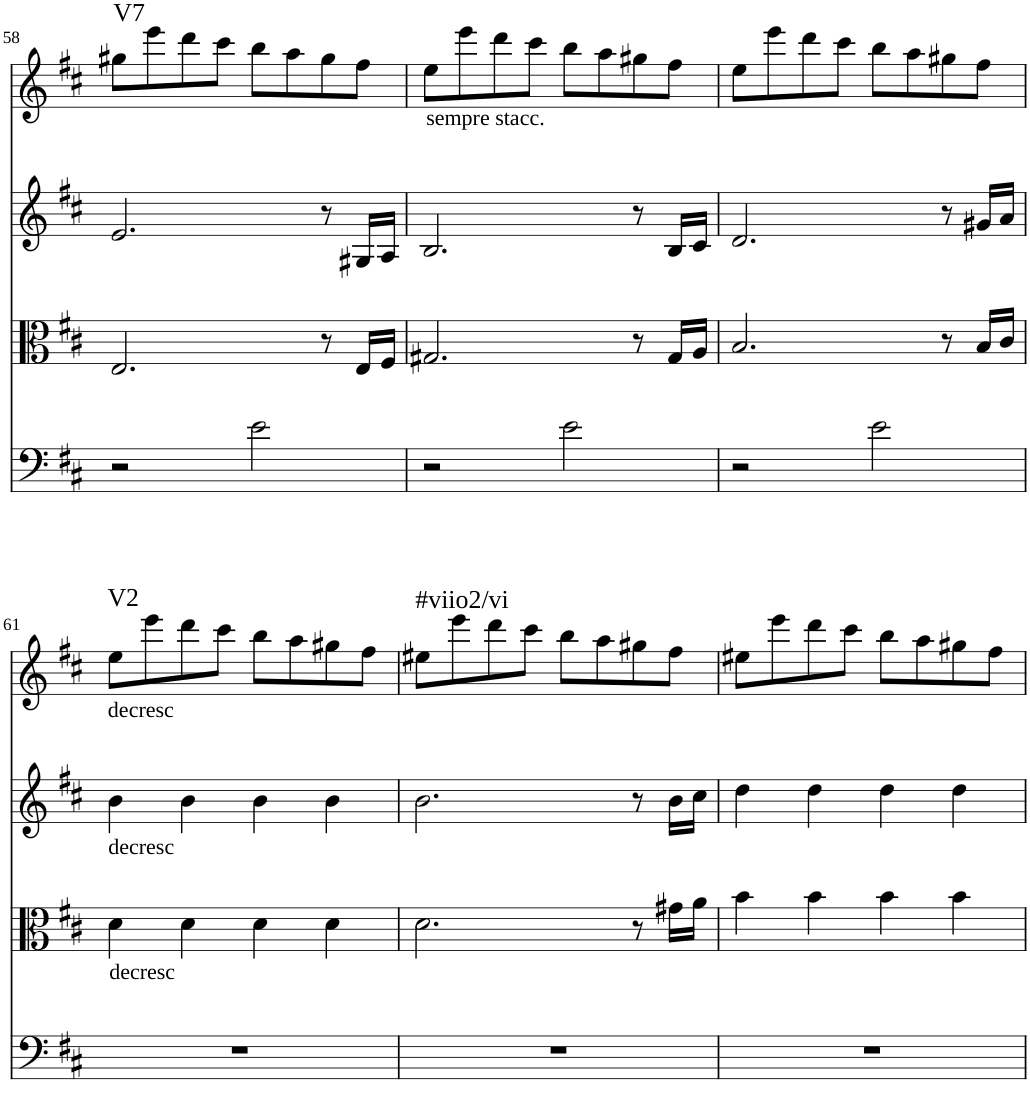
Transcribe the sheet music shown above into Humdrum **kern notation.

**kern	**kern	**kern	**kern	**harte
*part4	*part3	*part2	*part1	*part1
*staff4	*staff3	*staff2	*staff1	*
*I"Violoncello	*I"Viola	*I"Violin II	*I"Violin I	*
!!LO:PB:g=z
*clefF4	*clefC3	*clefG2	*clefG2	*
*k[f#c#]	*k[f#c#]	*k[f#c#]	*k[f#c#]	*
*M2/2	*M2/2	*M2/2	*M2/2	*
=58	=58	=58	=58	=58
!	!	!	!	!LO:H:kt=V7
2r	2.E/	2.e/	8gg#X\L	N
.	.	.	8eee\	.
.	.	.	8ddd\	.
.	.	.	8ccc#\J	.
2e\	.	.	8bb\L	.
.	.	.	8aa\	.
.	8r	8r	8gg#\	.
.	16E/LL	16G#X/LL	8ff#\J	.
.	16F#/JJ	16A/JJ	.	.
=59	=59	=59	=59	=59
!	!	!	!LO:TX:b:t=sempre stacc.	!
2r	2.G#X/	2.B/	8ee\L	.
.	.	.	8eee\	.
.	.	.	8ddd\	.
.	.	.	8ccc#\J	.
2e\	.	.	8bb\L	.
.	.	.	8aa\	.
.	8r	8r	8gg#X\	.
.	16G#/LL	16B/LL	8ff#\J	.
.	16A/JJ	16c#/JJ	.	.
=60	=60	=60	=60	=60
2r	2.B/	2.d/	8ee\L	.
.	.	.	8eee\	.
.	.	.	8ddd\	.
.	.	.	8ccc#\J	.
2e\	.	.	8bb\L	.
.	.	.	8aa\	.
.	8r	8r	8gg#X\	.
.	16B/LL	16g#X/LL	8ff#\J	.
.	16c#/JJ	16a/JJ	.	.
!!LO:LB:g=z
=61	=61	=61	=61	=61
!	!	!	!LO:TX:b:t=decresc	!
!	!	!LO:TX:b:t=decresc	!	!
!	!LO:TX:b:t=decresc	!	!	!LO:H:kt=V2
1r	4d\	4b\	8ee\L	N
.	.	.	8eee\	.
.	4d\	4b\	8ddd\	.
.	.	.	8ccc#\J	.
.	4d\	4b\	8bb\L	.
.	.	.	8aa\	.
.	4d\	4b\	8gg#X\	.
.	.	.	8ff#\J	.
=62	=62	=62	=62	=62
!	!	!	!	!LO:H:kt=#viio2/vi
1r	2.d\	2.b\	8ee#X\L	N
.	.	.	8eee\	.
.	.	.	8ddd\	.
.	.	.	8ccc#\J	.
.	.	.	8bb\L	.
.	.	.	8aa\	.
.	8r	8r	8gg#X\	.
.	16g#X\LL	16b\LL	8ff#\J	.
.	16a\JJ	16cc#\JJ	.	.
=63	=63	=63	=63	=63
1r	4b\	4dd\	8ee#X\L	.
.	.	.	8eee\	.
.	4b\	4dd\	8ddd\	.
.	.	.	8ccc#\J	.
.	4b\	4dd\	8bb\L	.
.	.	.	8aa\	.
.	4b\	4dd\	8gg#X\	.
.	.	.	8ff#\J	.
=	=	=	=	=
*-	*-	*-	*-	*-
